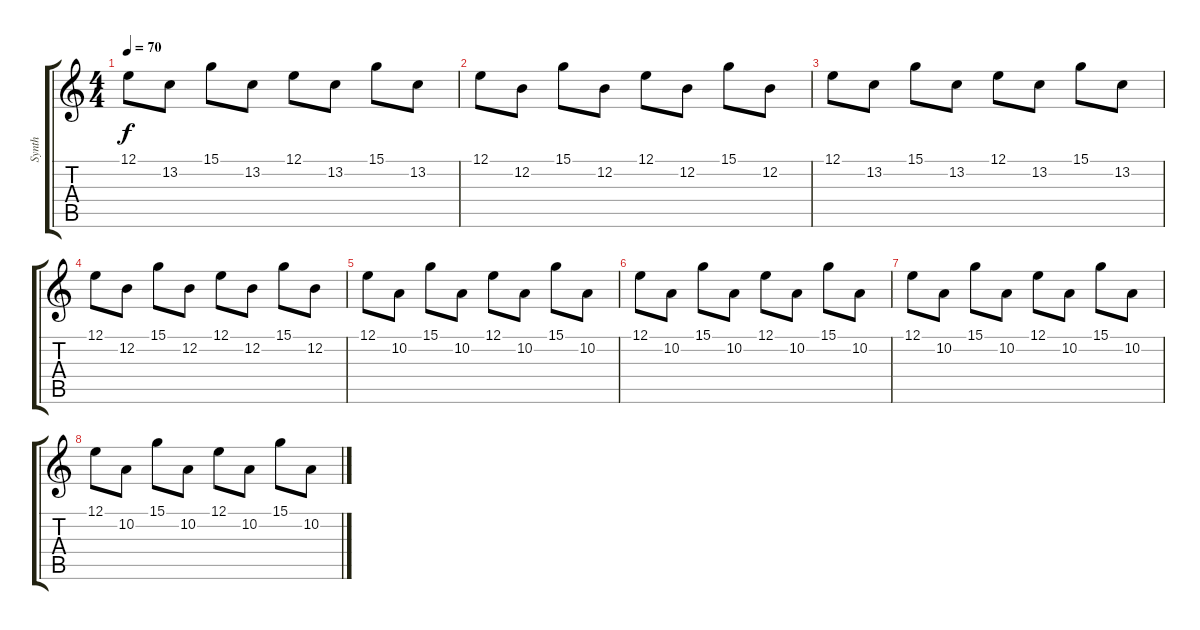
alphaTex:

\track ("Synth" "Synth") {instrument pad8sweep}
\staff {score tabs}
\tuning (E4 B3 G3 D3 A2 E2) {hide}
\ts (4 4)
\tempo 70
\clef g2
\ks c
12.1.8{dy f} 13.2.8 15.1.8 13.2.8 12.1.8 13.2.8 15.1.8 13.2.8 |
12.1.8 12.2.8 15.1.8 12.2.8 12.1.8 12.2.8 15.1.8 12.2.8 |
12.1.8 13.2.8 15.1.8 13.2.8 12.1.8 13.2.8 15.1.8 13.2.8 |
12.1.8 12.2.8 15.1.8 12.2.8 12.1.8 12.2.8 15.1.8 12.2.8 |
12.1.8 10.2.8 15.1.8 10.2.8 12.1.8 10.2.8 15.1.8 10.2.8 |
12.1.8 10.2.8 15.1.8 10.2.8 12.1.8 10.2.8 15.1.8 10.2.8 |
12.1.8 10.2.8 15.1.8 10.2.8 12.1.8 10.2.8 15.1.8 10.2.8 |
12.1.8 10.2.8 15.1.8 10.2.8 12.1.8 10.2.8 15.1.8 10.2.8
